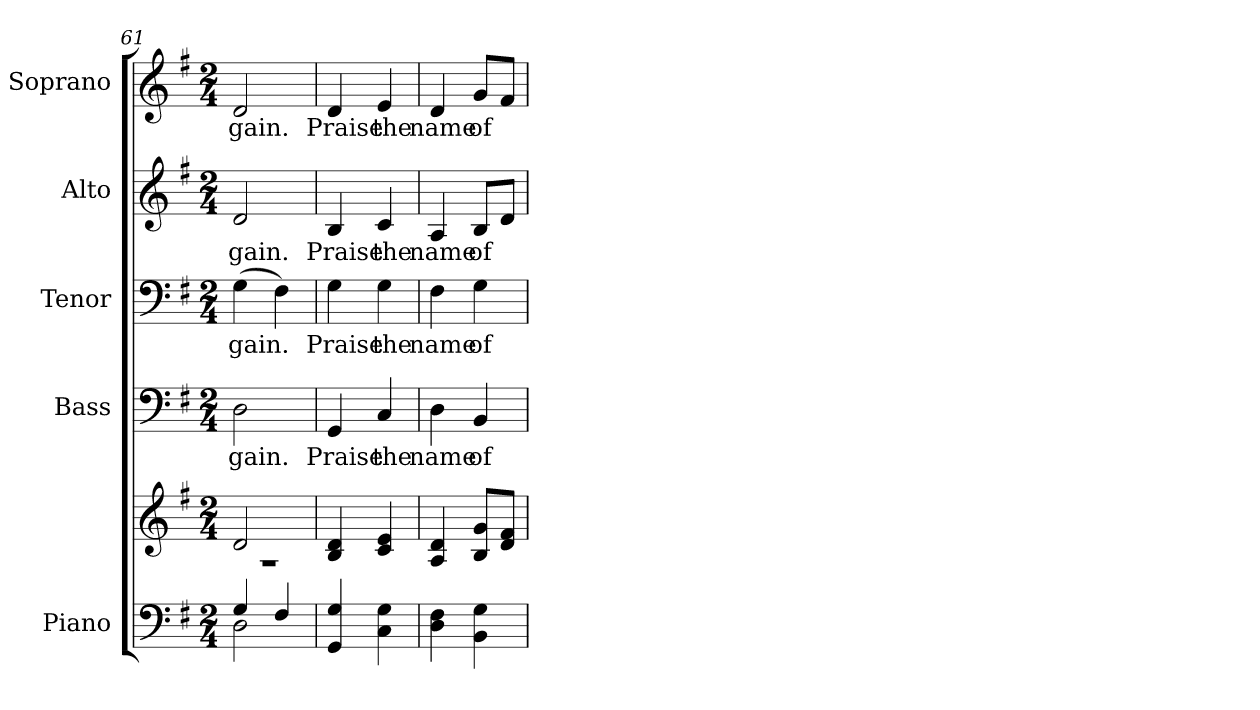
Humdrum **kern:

**kern	**kern	**kern	**text	**kern	**text	**kern	**text	**kern	**text
*part5	*part5	*part4	*part4	*part3	*part3	*part2	*part2	*part1	*part1
*staff6	*staff5	*staff4	*staff4	*staff3	*staff3	*staff2	*staff2	*staff1	*staff1
*I"Piano	*	*I"Bass	*	*I"Tenor	*	*I"Alto	*	*I"Soprano	*
*I'Pno.	*	*I'B.	*	*I'T.	*	*I'A.	*	*I'S.	*
*clefF4	*clefG2	*clefF4	*	*clefF4	*	*clefG2	*	*clefG2	*
*k[f#]	*k[f#]	*k[f#]	*	*k[f#]	*	*k[f#]	*	*k[f#]	*
*G:	*G:	*G:	*	*G:	*	*G:	*	*G:	*
*M2/4	*M2/4	*M2/4	*	*M2/4	*	*M2/4	*	*M2/4	*
=61	=61	=61	=61	=61	=61	=61	=61	=61	=61
*^	*^	*	*	*	*	*	*	*	*
!	!	!	!	!	!LO:LY:b:color=#000000	!	!	!	!	!	!
!	!	!	!	!	!	!	!LO:LY:b:color=#000000	!	!	!	!
!	!	!	!	!	!	!	!	!	!LO:LY:b:color=#000000	!	!
!	!	!	!	!	!	!	!	!	!	!	!LO:LY:b:color=#000000
4Gi/	2Di\	2di/	2r	2Di\	-gain.	(4Gi\	-gain.	2di/	-gain.	2di/	-gain.
4F#i/	.	.	.	.	.	4F#i\)	.	.	.	.	.
*v	*v	*	*	*	*	*	*	*	*	*	*
*	*v	*v	*	*	*	*	*	*	*	*
=62	=62	=62	=62	=62	=62	=62	=62	=62	=62
!	!	!	!LO:LY:b:color=#000000	!	!	!	!	!	!
!	!	!	!	!	!LO:LY:b:color=#000000	!	!	!	!
!	!	!	!	!	!	!	!LO:LY:b:color=#000000	!	!
!	!	!	!	!	!	!	!	!	!LO:LY:b:color=#000000
4GGi/ 4Gi	4Bi/ 4di	4GGi/	Praise	4Gi\	Praise	4Bi/	Praise	4di/	Praise
!	!	!	!LO:LY:b:color=#000000	!	!	!	!	!	!
!	!	!	!	!	!LO:LY:b:color=#000000	!	!	!	!
!	!	!	!	!	!	!	!LO:LY:b:color=#000000	!	!
!	!	!	!	!	!	!	!	!	!LO:LY:b:color=#000000
4Ci\ 4Gi	4ci/ 4ei	4Ci/	the	4Gi\	the	4ci/	the	4ei/	the
=63	=63	=63	=63	=63	=63	=63	=63	=63	=63
!	!	!	!LO:LY:b:color=#000000	!	!	!	!	!	!
!	!	!	!	!	!LO:LY:b:color=#000000	!	!	!	!
!	!	!	!	!	!	!	!LO:LY:b:color=#000000	!	!
!	!	!	!	!	!	!	!	!	!LO:LY:b:color=#000000
4Di\ 4F#i	4Ai/ 4di	4Di\	name	4F#i\	name	4Ai/	name	4di/	name
!	!	!	!LO:LY:b:color=#000000	!	!	!	!	!	!
!	!	!	!	!	!LO:LY:b:color=#000000	!	!	!	!
!	!	!	!	!	!	!	!LO:LY:b:color=#000000	!	!
!	!	!	!	!	!	!	!	!	!LO:LY:b:color=#000000
4BBi\ 4Gi	8Bi/ 8giL	4BBi/	of	4Gi\	of	8Bi/L	of	8gi/L	of
.	8di/ 8f#iJ	.	.	.	.	8di/J	.	8f#i/J	.
=	=	=	=	=	=	=	=	=	=
*-	*-	*-	*-	*-	*-	*-	*-	*-	*-
